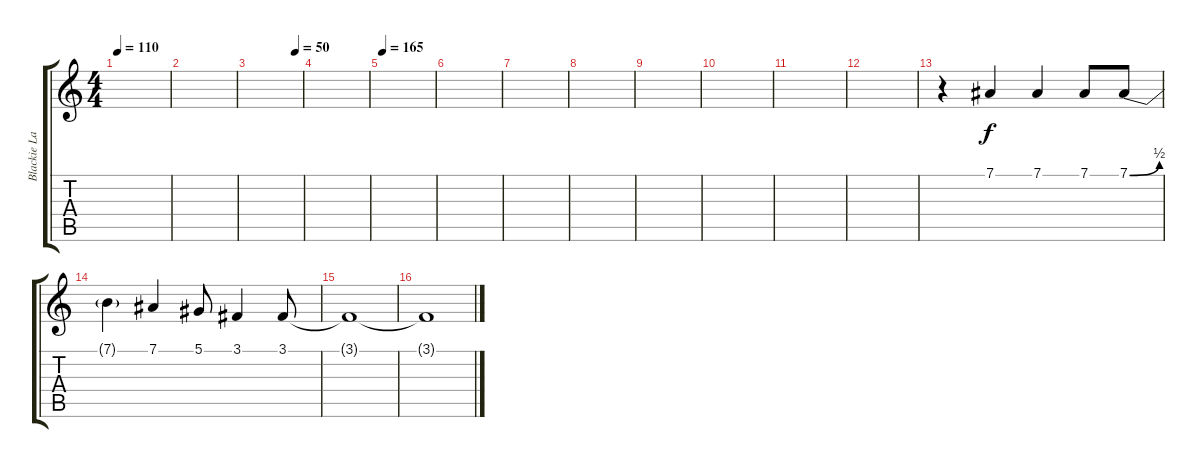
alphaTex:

\track ("Blackie Lawless/Vocals" "Blackie La") {instrument pad3polysynth}
\staff {score tabs}
\tuning (Eb4 Bb3 Gb3 Db3 Ab2 Eb2) {hide}
\ts (4 4)
\tempo 110
\clef g2
\ks c
|
|
\tempo (50 0.875)
|
|
\tempo 165
|
|
|
|
|
|
|
|
r.4 7.1.4 7.1.4 7.1.8 7.1{be (bend 0 0 60 2)}.8 |
7.1{t}.4 7.1.4 5.1.8 3.1.4 3.1.8 |
3.1{t}.1 |
3.1{t}.1
